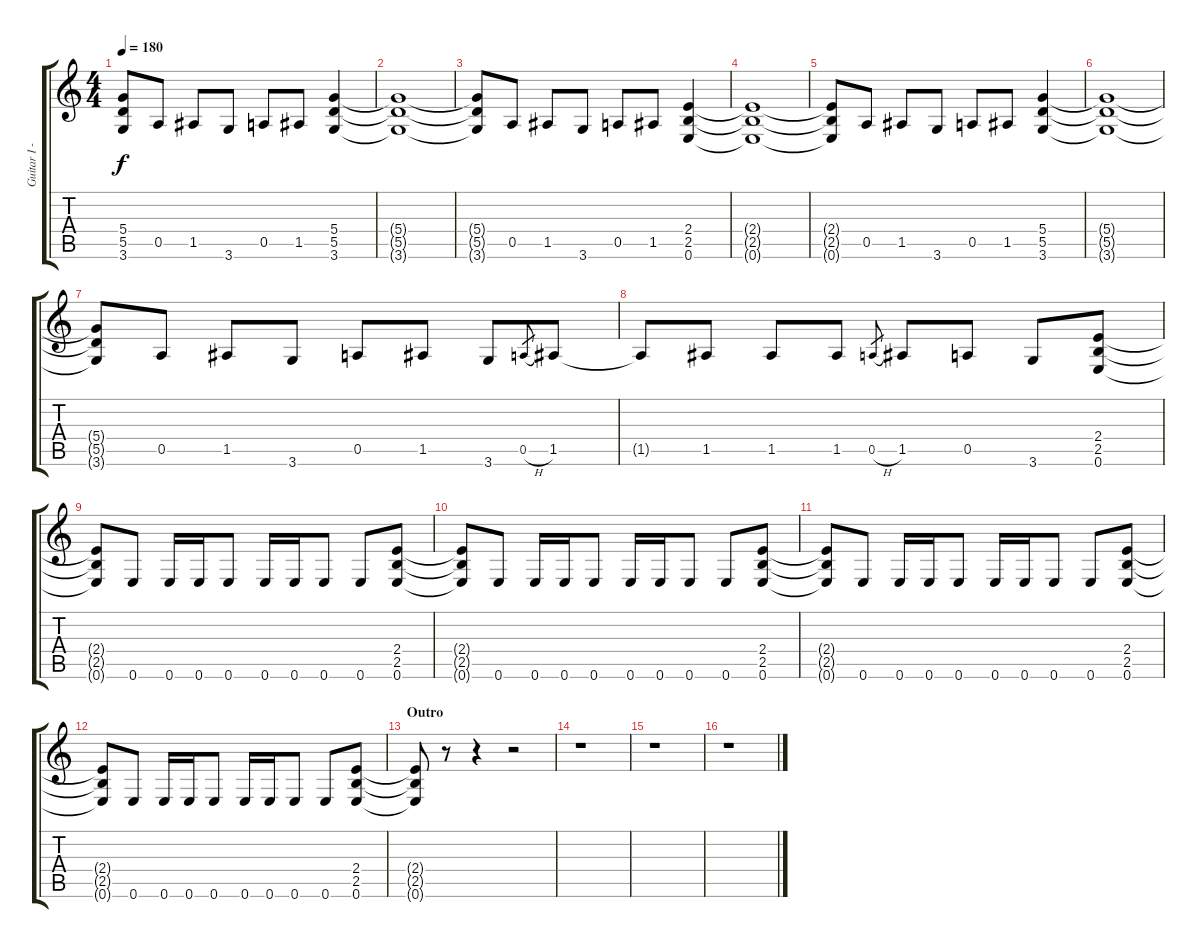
\track ("Guitar I - James" "Guitar I -") {instrument distortionguitar}
\staff {score tabs}
\tuning (E4 B3 G3 D3 A2 E2) {hide}
\ts (4 4)
\tempo 180
\clef g2
\ks c
(5.4{t} 5.5{t} 3.6{t}).8{dy f} 0.5.8 1.5.8 3.6.8 0.5.8 1.5.8 (5.4 5.5 3.6).4 |
(5.4{t} 5.5{t} 3.6{t}).1 |
(5.4{t} 5.5{t} 3.6{t}).8 0.5.8 1.5.8 3.6.8 0.5.8 1.5.8 (2.4 2.5 0.6).4 |
(2.4{t} 2.5{t} 0.6{t}).1 |
(2.4{t} 2.5{t} 0.6{t}).8 0.5.8 1.5.8 3.6.8 0.5.8 1.5.8 (5.4 5.5 3.6).4 |
(5.4{t} 5.5{t} 3.6{t}).1 |
(5.4{t} 5.5{t} 3.6{t}).8 0.5.8 1.5.8 3.6.8 0.5.8 1.5.8 3.6.8 0.5{h}.8{gr} 1.5.8 |
1.5{t}.8 1.5.8 1.5.8 1.5.8 0.5{h}.8{gr} 1.5.8 0.5.8 3.6.8 (2.4 2.5 0.6).8 |
(2.4{t} 2.5{t} 0.6{t}).8 0.6.8 0.6.16 0.6.16 0.6.8 0.6.16 0.6.16 0.6.8 0.6.8 (2.4 2.5 0.6).8 |
(2.4{t} 2.5{t} 0.6{t}).8 0.6.8 0.6.16 0.6.16 0.6.8 0.6.16 0.6.16 0.6.8 0.6.8 (2.4 2.5 0.6).8 |
(2.4{t} 2.5{t} 0.6{t}).8 0.6.8 0.6.16 0.6.16 0.6.8 0.6.16 0.6.16 0.6.8 0.6.8 (2.4 2.5 0.6).8 |
(2.4{t} 2.5{t} 0.6{t}).8 0.6.8 0.6.16 0.6.16 0.6.8 0.6.16 0.6.16 0.6.8 0.6.8 (2.4 2.5 0.6).8 |
\section ("" "Outro")
(2.4{t} 2.5{t} 0.6{t}).8 r.8 r.4 r.2 |
r.1 |
r.1 |
r.1
